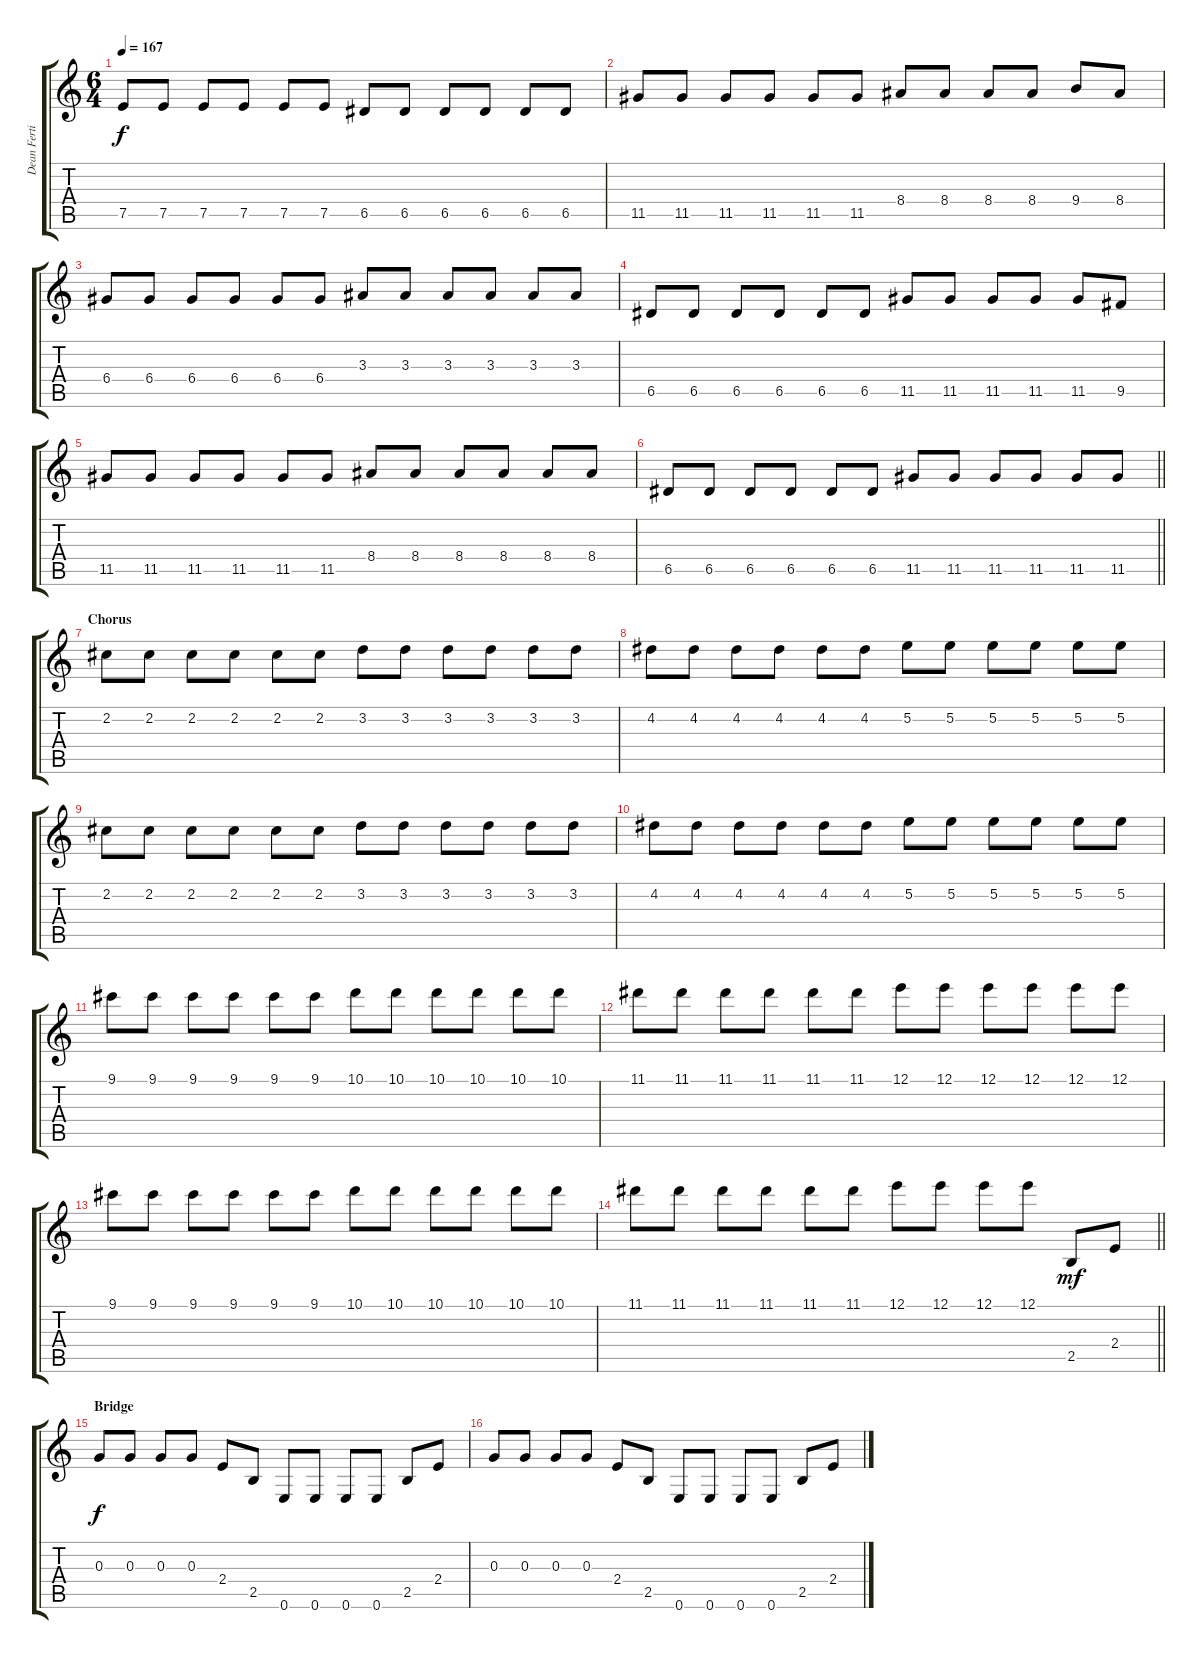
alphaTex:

\track ("Dean Fertita" "Dean Ferti") {instrument overdrivenguitar}
\staff {score tabs}
\tuning (E4 B3 G3 D3 A2 E2) {hide}
\ts (6 4)
\tempo 167
\clef g2
\ks c
7.5.8{dy f} 7.5.8 7.5.8 7.5.8 7.5.8 7.5.8 6.5.8 6.5.8 6.5.8 6.5.8 6.5.8 6.5.8 |
11.5.8 11.5.8 11.5.8 11.5.8 11.5.8 11.5.8 8.4.8 8.4.8 8.4.8 8.4.8 9.4.8 8.4.8 |
6.4.8 6.4.8 6.4.8 6.4.8 6.4.8 6.4.8 3.3.8 3.3.8 3.3.8 3.3.8 3.3.8 3.3.8 |
6.5.8 6.5.8 6.5.8 6.5.8 6.5.8 6.5.8 11.5.8 11.5.8 11.5.8 11.5.8 11.5.8 9.5.8 |
11.5.8 11.5.8 11.5.8 11.5.8 11.5.8 11.5.8 8.4.8 8.4.8 8.4.8 8.4.8 8.4.8 8.4.8 |
\barLineRight lightlight
6.5.8 6.5.8 6.5.8 6.5.8 6.5.8 6.5.8 11.5.8 11.5.8 11.5.8 11.5.8 11.5.8 11.5.8 |
\section ("" "Chorus")
2.2.8 2.2.8 2.2.8 2.2.8 2.2.8 2.2.8 3.2.8 3.2.8 3.2.8 3.2.8 3.2.8 3.2.8 |
4.2.8 4.2.8 4.2.8 4.2.8 4.2.8 4.2.8 5.2.8 5.2.8 5.2.8 5.2.8 5.2.8 5.2.8 |
2.2.8 2.2.8 2.2.8 2.2.8 2.2.8 2.2.8 3.2.8 3.2.8 3.2.8 3.2.8 3.2.8 3.2.8 |
4.2.8 4.2.8 4.2.8 4.2.8 4.2.8 4.2.8 5.2.8 5.2.8 5.2.8 5.2.8 5.2.8 5.2.8 |
9.1.8 9.1.8 9.1.8 9.1.8 9.1.8 9.1.8 10.1.8 10.1.8 10.1.8 10.1.8 10.1.8 10.1.8 |
11.1.8 11.1.8 11.1.8 11.1.8 11.1.8 11.1.8 12.1.8 12.1.8 12.1.8 12.1.8 12.1.8 12.1.8 |
9.1.8 9.1.8 9.1.8 9.1.8 9.1.8 9.1.8 10.1.8 10.1.8 10.1.8 10.1.8 10.1.8 10.1.8 |
\barLineRight lightlight
11.1.8 11.1.8 11.1.8 11.1.8 11.1.8 11.1.8 12.1.8 12.1.8 12.1.8 12.1.8 2.5.8{dy mf} 2.4.8 |
\section ("" "Bridge")
0.3.8{dy f instrument distortionguitar} 0.3.8 0.3.8 0.3.8 2.4.8 2.5.8 0.6.8 0.6.8 0.6.8 0.6.8 2.5.8 2.4.8 |
0.3.8 0.3.8 0.3.8 0.3.8 2.4.8 2.5.8 0.6.8 0.6.8 0.6.8 0.6.8 2.5.8 2.4.8
